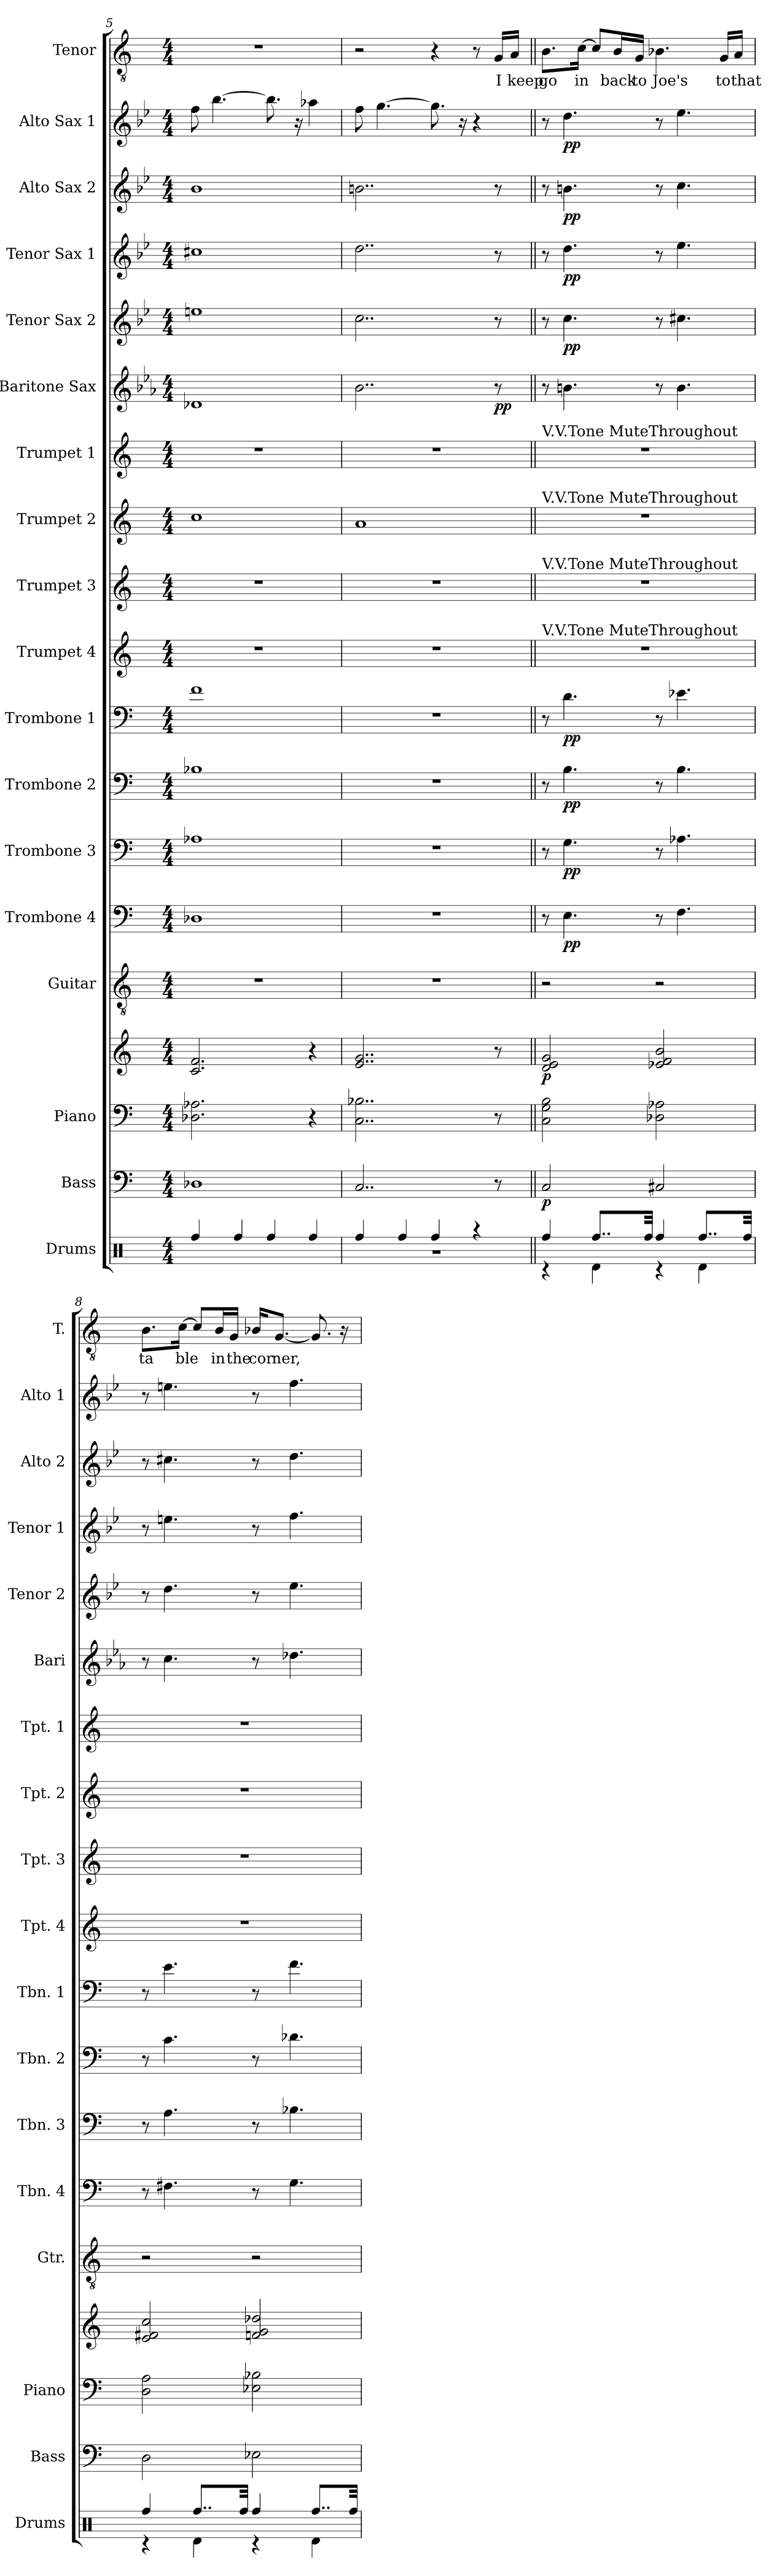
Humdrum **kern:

**kern	**kern	**dynam	**kern	**kern	**dynam	**kern	**kern	**dynam	**kern	**dynam	**kern	**dynam	**kern	**dynam	**kern	**kern	**kern	**kern	**kern	**dynam	**kern	**dynam	**kern	**dynam	**kern	**dynam	**kern	**dynam	**kern	**text
*part18	*part17	*part17	*part16	*part16	*part16	*part15	*part14	*part14	*part13	*part13	*part12	*part12	*part11	*part11	*part10	*part9	*part8	*part7	*part6	*part6	*part5	*part5	*part4	*part4	*part3	*part3	*part2	*part2	*part1	*part1
*staff19	*staff18	*staff18	*staff17	*staff16	*staff16/17	*staff15	*staff14	*staff14	*staff13	*staff13	*staff12	*staff12	*staff11	*staff11	*staff10	*staff9	*staff8	*staff7	*staff6	*staff6	*staff5	*staff5	*staff4	*staff4	*staff3	*staff3	*staff2	*staff2	*staff1	*staff1
*I"Drums	*I"Bass	*	*I"Piano	*	*	*I"Guitar	*I"Trombone 4	*	*I"Trombone 3	*	*I"Trombone 2	*	*I"Trombone 1	*	*I"Trumpet 4	*I"Trumpet 3	*I"Trumpet 2	*I"Trumpet 1	*I"Baritone Sax	*	*I"Tenor Sax 2	*	*I"Tenor Sax 1	*	*I"Alto Sax 2	*	*I"Alto Sax 1	*	*I"Tenor	*
*I'Drums	*I'Bass	*	*I'Piano	*	*	*I'Gtr.	*I'Tbn. 4	*	*I'Tbn. 3	*	*I'Tbn. 2	*	*I'Tbn. 1	*	*I'Tpt. 4	*I'Tpt. 3	*I'Tpt. 2	*I'Tpt. 1	*I'Bari	*	*I'Tenor 2	*	*I'Tenor 1	*	*I'Alto 2	*	*I'Alto 1	*	*I'T.	*
*clefX	*clefF4	*	*clefF4	*clefG2	*	*clefGv2	*clefF4	*	*clefF4	*	*clefF4	*	*clefF4	*	*clefG2	*clefG2	*clefG2	*clefG2	*clefG2	*	*clefG2	*	*clefG2	*	*clefG2	*	*clefG2	*	*clefGv2	*
*	*ITrd7c12	*	*	*	*	*	*	*	*	*	*	*	*	*	*ITrd4c7	*ITrd4c7	*ITrd4c7	*ITrd4c7	*ITrd12c21	*	*ITrd8c14	*	*ITrd8c14	*	*ITrd8c14	*	*ITrd8c14	*	*	*
*k[]	*k[]	*	*k[]	*k[]	*	*k[]	*k[]	*	*k[]	*	*k[]	*	*k[]	*	*k[b-]	*k[b-]	*k[b-]	*k[b-]	*k[b-e-a-]	*	*k[b-e-]	*	*k[b-e-]	*	*k[b-e-]	*	*k[b-e-]	*	*k[]	*
*M4/4	*M4/4	*	*M4/4	*M4/4	*	*M4/4	*M4/4	*	*M4/4	*	*M4/4	*	*M4/4	*	*M4/4	*M4/4	*M4/4	*M4/4	*M4/4	*	*M4/4	*	*M4/4	*	*M4/4	*	*M4/4	*	*M4/4	*
=5	=5	=5	=5	=5	=5	=5	=5	=5	=5	=5	=5	=5	=5	=5	=5	=5	=5	=5	=5	=5	=5	=5	=5	=5	=5	=5	=5	=5	=5	=5
4Rff/	1DD-X	.	2.D-X\ 2.A-X\	2.c/ 2.f/	.	1r	1D-X	.	1A-X	.	1B-X	.	1f	.	1r	1r	1f	1r	1D-X	.	1en	.	1c#X	.	1B-	.	8f\	.	1r	.
.	.	.	.	.	.	.	.	.	.	.	.	.	.	.	.	.	.	.	.	.	.	.	.	.	.	.	[4.b-\	.	.	.
4Rff/	.	.	.	.	.	.	.	.	.	.	.	.	.	.	.	.	.	.	.	.	.	.	.	.	.	.	.	.	.	.
4Rff/	.	.	.	.	.	.	.	.	.	.	.	.	.	.	.	.	.	.	.	.	.	.	.	.	.	.	8.b-\]	.	.	.
.	.	.	.	.	.	.	.	.	.	.	.	.	.	.	.	.	.	.	.	.	.	.	.	.	.	.	16r	.	.	.
4Rff/	.	.	4r	4r	.	.	.	.	.	.	.	.	.	.	.	.	.	.	.	.	.	.	.	.	.	.	4a-X\	.	.	.
=6	=6	=6	=6	=6	=6	=6	=6	=6	=6	=6	=6	=6	=6	=6	=6	=6	=6	=6	=6	=6	=6	=6	=6	=6	=6	=6	=6	=6	=6	=6
*^	*	*	*	*	*	*	*	*	*	*	*	*	*	*	*	*	*	*	*	*	*	*	*	*	*	*	*	*	*	*
4Rff/	1r	2..CC/	.	2..C\ 2..B-X\	2..e/ 2..g/	.	1r	1r	.	1r	.	1r	.	1r	.	1r	1r	1d	1r	2..B-\	.	2..c\	.	2..d\	.	2..Bn\	.	8f\	.	2r	.
.	.	.	.	.	.	.	.	.	.	.	.	.	.	.	.	.	.	.	.	.	.	.	.	.	.	.	.	[4.g\	.	.	.
4Rff/	.	.	.	.	.	.	.	.	.	.	.	.	.	.	.	.	.	.	.	.	.	.	.	.	.	.	.	.	.	.	.
4Rff/	.	.	.	.	.	.	.	.	.	.	.	.	.	.	.	.	.	.	.	.	.	.	.	.	.	.	.	8.g\]	.	4r	.
.	.	.	.	.	.	.	.	.	.	.	.	.	.	.	.	.	.	.	.	.	.	.	.	.	.	.	.	16r	.	.	.
4r	.	.	.	.	.	.	.	.	.	.	.	.	.	.	.	.	.	.	.	.	.	.	.	.	.	.	.	4r	.	8r	.
!	!	!	!	!	!	!	!	!	!	!	!	!	!	!	!	!	!	!	!	!	!LO:DY:b	!	!	!	!	!	!	!	!	!	!LO:LY:b
.	.	8r	.	8r	8r	.	.	.	.	.	.	.	.	.	.	.	.	.	.	8r	pp	8r	.	8r	.	8r	.	.	.	16G/LL	I
!	!	!	!	!	!	!	!	!	!	!	!	!	!	!	!	!	!	!	!	!	!	!	!	!	!	!	!	!	!	!	!LO:LY:b
.	.	.	.	.	.	.	.	.	.	.	.	.	.	.	.	.	.	.	.	.	.	.	.	.	.	.	.	.	.	16A/JJ	keep
=7||	=7||	=7||	=7||	=7||	=7||	=7||	=7||	=7||	=7||	=7||	=7||	=7||	=7||	=7||	=7||	=7||	=7||	=7||	=7||	=7||	=7||	=7||	=7||	=7||	=7||	=7||	=7||	=7||	=7||	=7||	=7||
!	!	!	!	!	!	!	!	!	!	!	!	!	!	!	!	!	!	!	!LO:TX:a:t=V.V.Tone MuteThroughout	!	!	!	!	!	!	!	!	!	!	!	!
!	!	!	!	!	!	!	!	!	!	!	!	!	!	!	!	!	!	!LO:TX:a:t=V.V.Tone MuteThroughout	!	!	!	!	!	!	!	!	!	!	!	!	!
!	!	!	!	!	!	!	!	!	!	!	!	!	!	!	!	!	!LO:TX:a:t=V.V.Tone MuteThroughout	!	!	!	!	!	!	!	!	!	!	!	!	!	!
!	!	!	!	!	!	!	!	!	!	!	!	!	!	!	!	!LO:TX:a:t=V.V.Tone MuteThroughout	!	!	!	!	!	!	!	!	!	!	!	!	!	!	!
!	!	!	!LO:DY:b	!	!	!LO:DY:b	!	!	!	!	!	!	!	!	!	!	!	!	!	!	!	!	!	!	!	!	!	!	!	!	!LO:LY:b
4Rff/	4r	2CC/	p	2C\ 2G\ 2B\	2d/ 2e/ 2g/	p	2r	8r	.	8r	.	8r	.	8r	.	1r	1r	1r	1r	8r	.	8r	.	8r	.	8r	.	8r	.	8.B\L	go
!	!	!	!	!	!	!	!	!	!LO:DY:b	!	!LO:DY:b	!	!LO:DY:b	!	!LO:DY:b	!	!	!	!	!	!	!	!LO:DY:b	!	!LO:DY:b	!	!LO:DY:b	!	!LO:DY:b	!	!
.	.	.	.	.	.	.	.	4.E\	pp	4.G\	pp	4.B\	pp	4.d\	pp	.	.	.	.	4.Bn\	.	4.c\	pp	4.d\	pp	4.Bn\	pp	4.d\	pp	.	.
!	!	!	!	!	!	!	!	!	!	!	!	!	!	!	!	!	!	!	!	!	!	!	!	!	!	!	!	!	!	!	!LO:LY:b
.	.	.	.	.	.	.	.	.	.	.	.	.	.	.	.	.	.	.	.	.	.	.	.	.	.	.	.	.	.	[16c\Jk	in
8..Rff/L	4Rd\	.	.	.	.	.	.	.	.	.	.	.	.	.	.	.	.	.	.	.	.	.	.	.	.	.	.	.	.	8c/L]	.
!	!	!	!	!	!	!	!	!	!	!	!	!	!	!	!	!	!	!	!	!	!	!	!	!	!	!	!	!	!	!	!LO:LY:b
.	.	.	.	.	.	.	.	.	.	.	.	.	.	.	.	.	.	.	.	.	.	.	.	.	.	.	.	.	.	16B/L	back
!	!	!	!	!	!	!	!	!	!	!	!	!	!	!	!	!	!	!	!	!	!	!	!	!	!	!	!	!	!	!	!LO:LY:b
.	.	.	.	.	.	.	.	.	.	.	.	.	.	.	.	.	.	.	.	.	.	.	.	.	.	.	.	.	.	16G/JJ	to
32Rff/Jkk	.	.	.	.	.	.	.	.	.	.	.	.	.	.	.	.	.	.	.	.	.	.	.	.	.	.	.	.	.	.	.
!	!	!	!	!	!	!	!	!	!	!	!	!	!	!	!	!	!	!	!	!	!	!	!	!	!	!	!	!	!	!	!LO:LY:b
4Rff/	4r	2CC#X/	.	2D-X\ 2A-X\	2e-X/ 2f/ 2b/	.	2r	8r	.	8r	.	8r	.	8r	.	.	.	.	.	8r	.	8r	.	8r	.	8r	.	8r	.	4.B-X\	Joe's
.	.	.	.	.	.	.	.	4.F\	.	4.A-X\	.	4.B\	.	4.e-X\	.	.	.	.	.	4.B\	.	4.c#X\	.	4.e-\	.	4.c\	.	4.e-\	.	.	.
8..Rff/L	4Rd\	.	.	.	.	.	.	.	.	.	.	.	.	.	.	.	.	.	.	.	.	.	.	.	.	.	.	.	.	.	.
!	!	!	!	!	!	!	!	!	!	!	!	!	!	!	!	!	!	!	!	!	!	!	!	!	!	!	!	!	!	!	!LO:LY:b
.	.	.	.	.	.	.	.	.	.	.	.	.	.	.	.	.	.	.	.	.	.	.	.	.	.	.	.	.	.	16G/LL	to
!	!	!	!	!	!	!	!	!	!	!	!	!	!	!	!	!	!	!	!	!	!	!	!	!	!	!	!	!	!	!	!LO:LY:b
.	.	.	.	.	.	.	.	.	.	.	.	.	.	.	.	.	.	.	.	.	.	.	.	.	.	.	.	.	.	16A/JJ	that
32Rff/Jkk	.	.	.	.	.	.	.	.	.	.	.	.	.	.	.	.	.	.	.	.	.	.	.	.	.	.	.	.	.	.	.
=8	=8	=8	=8	=8	=8	=8	=8	=8	=8	=8	=8	=8	=8	=8	=8	=8	=8	=8	=8	=8	=8	=8	=8	=8	=8	=8	=8	=8	=8	=8	=8
!	!	!	!	!	!	!	!	!	!	!	!	!	!	!	!	!	!	!	!	!	!	!	!	!	!	!	!	!	!	!	!LO:LY:b
4Rff/	4r	2DD\	.	2D\ 2A\	2e/ 2f#X/ 2cc/	.	2r	8r	.	8r	.	8r	.	8r	.	1r	1r	1r	1r	8r	.	8r	.	8r	.	8r	.	8r	.	8.B\L	ta
.	.	.	.	.	.	.	.	4.F#X\	.	4.A\	.	4.c\	.	4.e\	.	.	.	.	.	4.c\	.	4.d\	.	4.en\	.	4.c#X\	.	4.en\	.	.	.
!	!	!	!	!	!	!	!	!	!	!	!	!	!	!	!	!	!	!	!	!	!	!	!	!	!	!	!	!	!	!	!LO:LY:b
.	.	.	.	.	.	.	.	.	.	.	.	.	.	.	.	.	.	.	.	.	.	.	.	.	.	.	.	.	.	[16c\Jk	ble
8..Rff/L	4Rd\	.	.	.	.	.	.	.	.	.	.	.	.	.	.	.	.	.	.	.	.	.	.	.	.	.	.	.	.	8c/L]	.
!	!	!	!	!	!	!	!	!	!	!	!	!	!	!	!	!	!	!	!	!	!	!	!	!	!	!	!	!	!	!	!LO:LY:b
.	.	.	.	.	.	.	.	.	.	.	.	.	.	.	.	.	.	.	.	.	.	.	.	.	.	.	.	.	.	16B/L	in
!	!	!	!	!	!	!	!	!	!	!	!	!	!	!	!	!	!	!	!	!	!	!	!	!	!	!	!	!	!	!	!LO:LY:b
.	.	.	.	.	.	.	.	.	.	.	.	.	.	.	.	.	.	.	.	.	.	.	.	.	.	.	.	.	.	16G/JJ	the
32Rff/Jkk	.	.	.	.	.	.	.	.	.	.	.	.	.	.	.	.	.	.	.	.	.	.	.	.	.	.	.	.	.	.	.
!	!	!	!	!	!	!	!	!	!	!	!	!	!	!	!	!	!	!	!	!	!	!	!	!	!	!	!	!	!	!	!LO:LY:b
4Rff/	4r	2EE-X\	.	2E-X\ 2B-X\	2fn/ 2g/ 2dd-X/	.	2r	8r	.	8r	.	8r	.	8r	.	.	.	.	.	8r	.	8r	.	8r	.	8r	.	8r	.	16B-X/KL	cor
!	!	!	!	!	!	!	!	!	!	!	!	!	!	!	!	!	!	!	!	!	!	!	!	!	!	!	!	!	!	!	!LO:LY:b
.	.	.	.	.	.	.	.	.	.	.	.	.	.	.	.	.	.	.	.	.	.	.	.	.	.	.	.	.	.	[8.G/J	ner,
.	.	.	.	.	.	.	.	4.G\	.	4.B-X\	.	4.d-X\	.	4.f\	.	.	.	.	.	4.d-X\	.	4.e-\	.	4.f\	.	4.d\	.	4.f\	.	.	.
8..Rff/L	4Rd\	.	.	.	.	.	.	.	.	.	.	.	.	.	.	.	.	.	.	.	.	.	.	.	.	.	.	.	.	8.G/]	.
.	.	.	.	.	.	.	.	.	.	.	.	.	.	.	.	.	.	.	.	.	.	.	.	.	.	.	.	.	.	16r	.
32Rff/Jkk	.	.	.	.	.	.	.	.	.	.	.	.	.	.	.	.	.	.	.	.	.	.	.	.	.	.	.	.	.	.	.
*v	*v	*	*	*	*	*	*	*	*	*	*	*	*	*	*	*	*	*	*	*	*	*	*	*	*	*	*	*	*	*	*
=	=	=	=	=	=	=	=	=	=	=	=	=	=	=	=	=	=	=	=	=	=	=	=	=	=	=	=	=	=	=
*-	*-	*-	*-	*-	*-	*-	*-	*-	*-	*-	*-	*-	*-	*-	*-	*-	*-	*-	*-	*-	*-	*-	*-	*-	*-	*-	*-	*-	*-	*-
